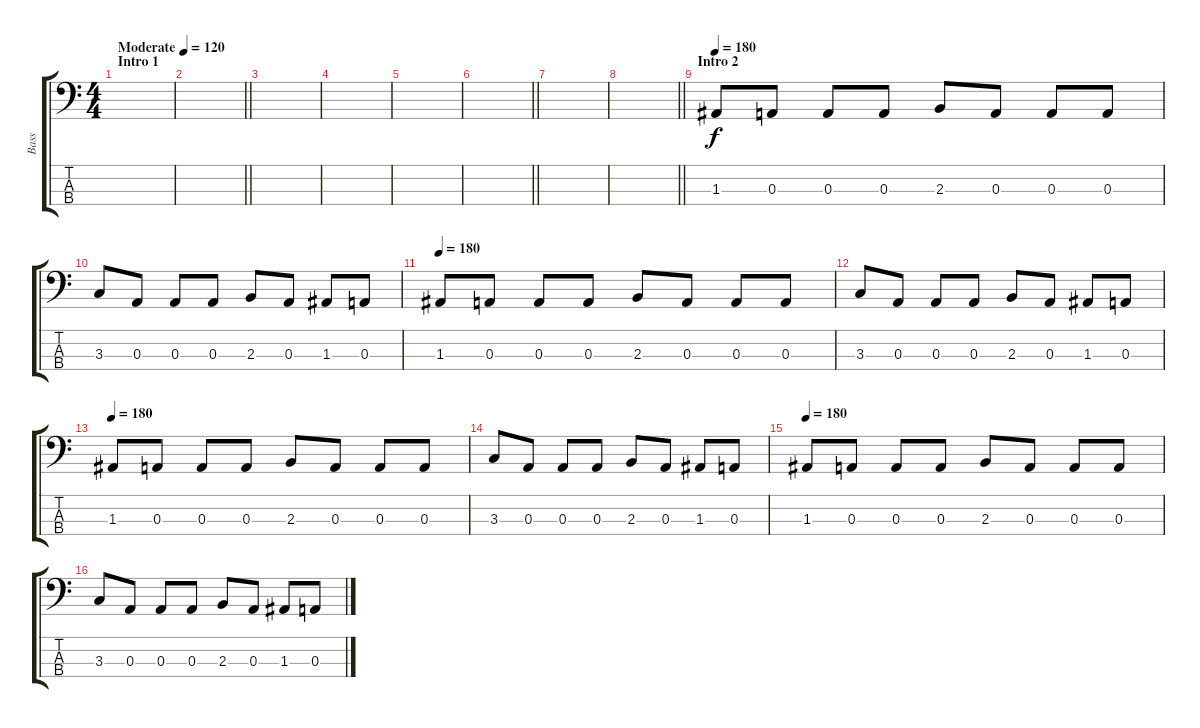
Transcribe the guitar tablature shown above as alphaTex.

\track ("Bass" "Bass") {instrument electricbassfinger}
\staff {score tabs}
\tuning (G2 D2 A1 E1) {hide}
\ts (4 4)
\section ("" "Intro 1")
\tempo (120 "Moderate")
\clef f4
\ks c
|
\barLineRight lightlight
|
|
|
|
\barLineRight lightlight
|
|
\barLineRight lightlight
|
\section ("" "Intro 2")
\tempo 180
1.3.8 0.3.8 0.3.8 0.3.8 2.3.8 0.3.8 0.3.8 0.3.8 |
3.3.8 0.3.8 0.3.8 0.3.8 2.3.8 0.3.8 1.3.8 0.3.8 |
\tempo 180
1.3.8 0.3.8 0.3.8 0.3.8 2.3.8 0.3.8 0.3.8 0.3.8 |
3.3.8 0.3.8 0.3.8 0.3.8 2.3.8 0.3.8 1.3.8 0.3.8 |
\tempo 180
1.3.8 0.3.8 0.3.8 0.3.8 2.3.8 0.3.8 0.3.8 0.3.8 |
3.3.8 0.3.8 0.3.8 0.3.8 2.3.8 0.3.8 1.3.8 0.3.8 |
\tempo 180
1.3.8 0.3.8 0.3.8 0.3.8 2.3.8 0.3.8 0.3.8 0.3.8 |
3.3.8 0.3.8 0.3.8 0.3.8 2.3.8 0.3.8 1.3.8 0.3.8
